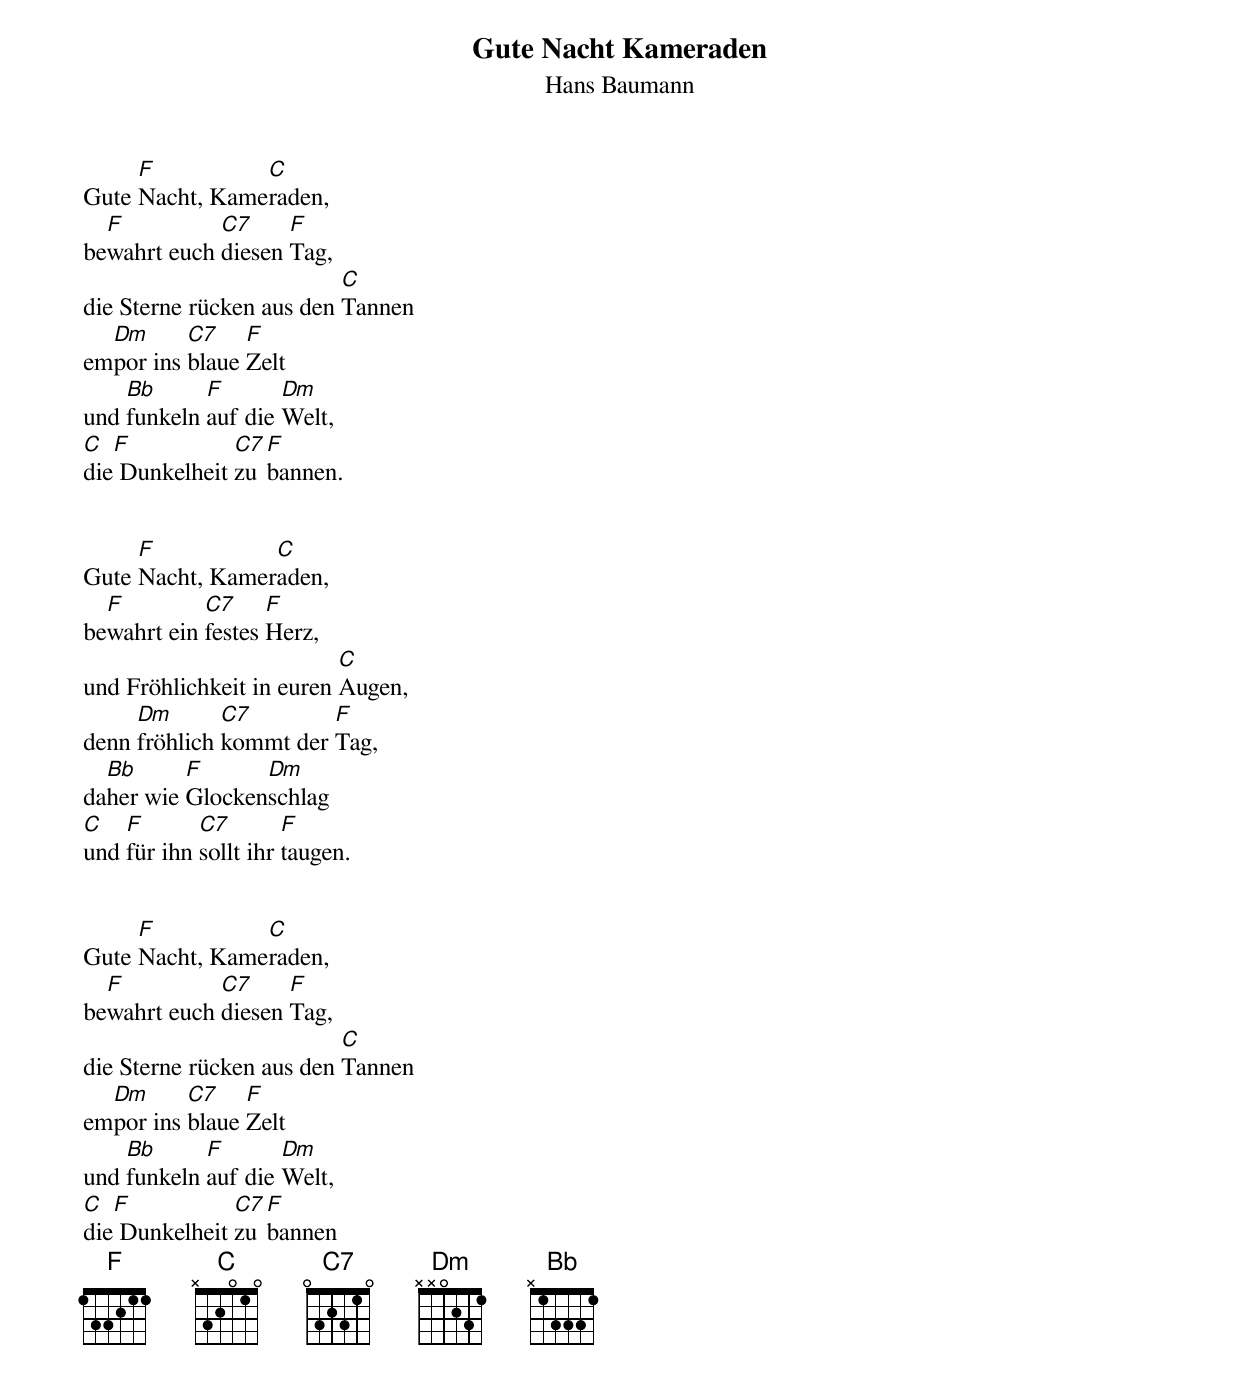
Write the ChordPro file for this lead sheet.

{t:Gute Nacht Kameraden}
{st:Hans Baumann}
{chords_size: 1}
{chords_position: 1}
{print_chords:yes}
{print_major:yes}
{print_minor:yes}
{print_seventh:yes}
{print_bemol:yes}
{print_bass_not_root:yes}
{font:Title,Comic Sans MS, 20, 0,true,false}
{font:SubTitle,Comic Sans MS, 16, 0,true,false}
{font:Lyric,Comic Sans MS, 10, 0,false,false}
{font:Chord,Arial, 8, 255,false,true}
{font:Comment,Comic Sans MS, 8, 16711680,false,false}
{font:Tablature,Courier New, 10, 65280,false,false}
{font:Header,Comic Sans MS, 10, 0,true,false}
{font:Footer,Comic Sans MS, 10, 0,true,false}
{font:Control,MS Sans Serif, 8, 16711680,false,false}
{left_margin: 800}
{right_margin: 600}
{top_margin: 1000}
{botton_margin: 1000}
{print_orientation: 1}


Gute [F]Nacht, Kame[C]raden,
be[F]wahrt euch [C7]diesen [F]Tag,
die Sterne rücken aus den [C]Tannen
em[Dm]por ins [C7]blaue [F]Zelt
und [Bb]funkeln [F]auf die [Dm]Welt,
[C]die[F] Dunkelheit [C7]zu [F]bannen.


Gute [F]Nacht, Kamer[C]aden,
be[F]wahrt ein [C7]festes [F]Herz,
und Fröhlichkeit in euren [C]Augen,
denn [Dm]fröhlich [C7]kommt der [F]Tag,
da[Bb]her wie [F]Glocken[Dm]schlag
[C]und [F]für ihn [C7]sollt ihr [F]taugen.


Gute [F]Nacht, Kame[C]raden,
be[F]wahrt euch [C7]diesen [F]Tag,
die Sterne rücken aus den [C]Tannen
em[Dm]por ins [C7]blaue [F]Zelt
und [Bb]funkeln [F]auf die [Dm]Welt,
[C]die[F] Dunkelheit [C7]zu [F]bannen
